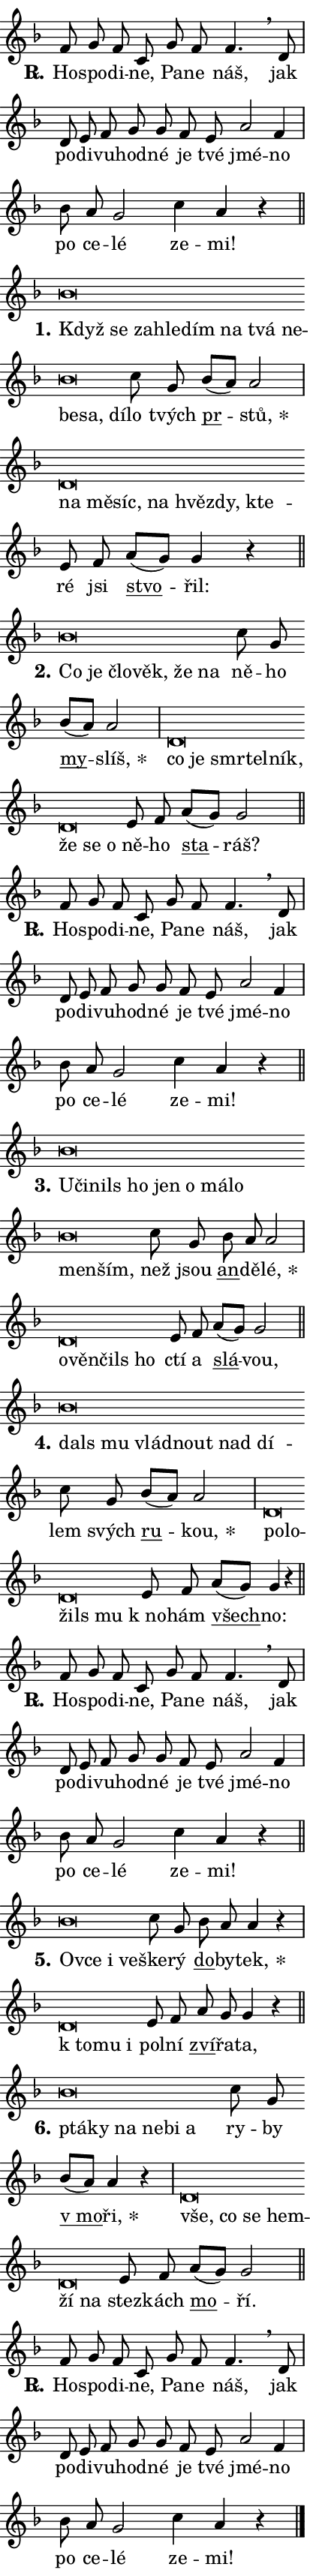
\version "2.24.0"
\header { tagline = "" }
\paper {
  indent = 0\cm
  top-margin = 0\cm
  right-margin = 0.13\cm % to fit lyric hyphens
  bottom-margin = 0\cm
  left-margin = 0\cm
  paper-width = 7\cm
  page-breaking = #ly:one-page-breaking
  system-system-spacing.basic-distance = #11
  score-system-spacing.basic-distance = #11
  ragged-last = ##f
}


%% Author: Thomas Morley
%% https://lists.gnu.org/archive/html/lilypond-user/2020-05/msg00002.html
#(define (line-position grob)
"Returns position of @var[grob} in current system:
   @code{'start}, if at first time-step
   @code{'end}, if at last time-step
   @code{'middle} otherwise
"
  (let* ((col (ly:item-get-column grob))
         (ln (ly:grob-object col 'left-neighbor))
         (rn (ly:grob-object col 'right-neighbor))
         (col-to-check-left (if (ly:grob? ln) ln col))
         (col-to-check-right (if (ly:grob? rn) rn col))
         (break-dir-left
           (and
             (ly:grob-property col-to-check-left 'non-musical #f)
             (ly:item-break-dir col-to-check-left)))
         (break-dir-right
           (and
             (ly:grob-property col-to-check-right 'non-musical #f)
             (ly:item-break-dir col-to-check-right))))
        (cond ((eqv? 1 break-dir-left) 'start)
              ((eqv? -1 break-dir-right) 'end)
              (else 'middle))))

#(define (tranparent-at-line-position vctor)
  (lambda (grob)
  "Relying on @code{line-position} select the relevant enry from @var{vctor}.
Used to determine transparency,"
    (case (line-position grob)
      ((end) (not (vector-ref vctor 0)))
      ((middle) (not (vector-ref vctor 1)))
      ((start) (not (vector-ref vctor 2))))))

noteHeadBreakVisibility =
#(define-music-function (break-visibility)(vector?)
"Makes @code{NoteHead}s transparent relying on @var{break-visibility}"
#{
  \override NoteHead.transparent =
    #(tranparent-at-line-position break-visibility)
#})

#(define delete-ledgers-for-transparent-note-heads
  (lambda (grob)
    "Reads whether a @code{NoteHead} is transparent.
If so this @code{NoteHead} is removed from @code{'note-heads} from
@var{grob}, which is supposed to be @code{LedgerLineSpanner}.
As a result ledgers are not printed for this @code{NoteHead}"
    (let* ((nhds-array (ly:grob-object grob 'note-heads))
           (nhds-list
             (if (ly:grob-array? nhds-array)
                 (ly:grob-array->list nhds-array)
                 '()))
           ;; Relies on the transparent-property being done before
           ;; Staff.LedgerLineSpanner.after-line-breaking is executed.
           ;; This is fragile ...
           (to-keep
             (remove
               (lambda (nhd)
                 (ly:grob-property nhd 'transparent #f))
               nhds-list)))
      ;; TODO find a better method to iterate over grob-arrays, similiar
      ;; to filter/remove etc for lists
      ;; For now rebuilt from scratch
      (set! (ly:grob-object grob 'note-heads)  '())
      (for-each
        (lambda (nhd)
          (ly:pointer-group-interface::add-grob grob 'note-heads nhd))
        to-keep))))

squashNotes = {
  \override NoteHead.X-extent = #'(-0.2 . 0.2)
  \override NoteHead.Y-extent = #'(-0.75 . 0)
  \override NoteHead.stencil =
    #(lambda (grob)
       (let ((pos (ly:grob-property grob 'staff-position)))
         (begin
           (if (< pos -7) (display "ERROR: Lower brevis then expected\n") (display "OK: Expected brevis position\n"))
           (if (<= pos -6) ly:text-interface::print ly:note-head::print))))
}
unSquashNotes = {
  \revert NoteHead.X-extent
  \revert NoteHead.Y-extent
  \revert NoteHead.stencil
}

hideNotes = \noteHeadBreakVisibility #begin-of-line-visible
unHideNotes = \noteHeadBreakVisibility #all-visible

% work-around for resetting accidentals
% https://lilypond.org/doc/v2.23/Documentation/notation/displaying-rhythms#unmetered-music
cadenzaMeasure = {
  \cadenzaOff
  \partial 1024 s1024
  \cadenzaOn
}

#(define-markup-command (accent layout props text) (markup?)
  "Underline accented syllable"
  (interpret-markup layout props
    #{\markup \override #'(offset . 4.3) \underline { #text }#}))

responsum = \markup \concat {
  "R" \hspace #-1.05 \path #0.1 #'((moveto 0 0.07) (lineto 0.9 0.8)) \hspace #0.05 "."
}

spaceSize = #0.6828661417322834 % exact space size for TeX Gyre Schola

\layout {
  \context {
    \Staff
    \remove "Time_signature_engraver"
    \override LedgerLineSpanner.after-line-breaking = #delete-ledgers-for-transparent-note-heads
  }
  \context {
    \Lyrics {
      \override LyricSpace.minimum-distance = \spaceSize
      \override LyricText.font-name = #"TeX Gyre Schola"
      \override LyricText.font-size = 1
      \override StanzaNumber.font-name = #"TeX Gyre Schola Bold"
      \override StanzaNumber.font-size = 1
    }
  }
  \context {
    \Score 
    \override NoteHead.text =
      #(lambda (grob) 
        (let ((pos (ly:grob-property grob 'staff-position)))
          #{\markup {
            \combine
              \halign #-0.55 \raise #(if (= pos -6) 0 0.5) \override #'(thickness . 2) \draw-line #'(3.2 . 0)
              \musicglyph "noteheads.sM1"
          }#}))
  }
}

% magnetic-lyrics.ily
%
%   written by
%     Jean Abou Samra <jean@abou-samra.fr>
%     Werner Lemberg <wl@gnu.org>
%
%   adapted by
%     Jiri Hon <jiri.hon@gmail.com>
%
% Version 2022-Apr-15

% https://www.mail-archive.com/lilypond-user@gnu.org/msg149350.html

#(define (Left_hyphen_pointer_engraver context)
   "Collect syllable-hyphen-syllable occurrences in lyrics and store
them in properties.  This engraver only looks to the left.  For
example, if the lyrics input is @code{foo -- bar}, it does the
following.

@itemize @bullet
@item
Set the @code{text} property of the @code{LyricHyphen} grob between
@q{foo} and @q{bar} to @code{foo}.

@item
Set the @code{left-hyphen} property of the @code{LyricText} grob with
text @q{foo} to the @code{LyricHyphen} grob between @q{foo} and
@q{bar}.
@end itemize

Use this auxiliary engraver in combination with the
@code{lyric-@/text::@/apply-@/magnetic-@/offset!} hook."
   (let ((hyphen #f)
         (text #f))
     (make-engraver
      (acknowledgers
       ((lyric-syllable-interface engraver grob source-engraver)
        (set! text grob)))
      (end-acknowledgers
       ((lyric-hyphen-interface engraver grob source-engraver)
        ;(when (not (grob::has-interface grob 'lyric-space-interface))
          (set! hyphen grob)));)
      ((stop-translation-timestep engraver)
       (when (and text hyphen)
         (ly:grob-set-object! text 'left-hyphen hyphen))
       (set! text #f)
       (set! hyphen #f)))))

#(define (lyric-text::apply-magnetic-offset! grob)
   "If the space between two syllables is less than the value in
property @code{LyricText@/.details@/.squash-threshold}, move the right
syllable to the left so that it gets concatenated with the left
syllable.

Use this function as a hook for
@code{LyricText@/.after-@/line-@/breaking} if the
@code{Left_@/hyphen_@/pointer_@/engraver} is active."
   (let ((hyphen (ly:grob-object grob 'left-hyphen #f)))
     (when hyphen
       (let ((left-text (ly:spanner-bound hyphen LEFT)))
         (when (grob::has-interface left-text 'lyric-syllable-interface)
           (let* ((common (ly:grob-common-refpoint grob left-text X))
                  (this-x-ext (ly:grob-extent grob common X))
                  (left-x-ext
                   (begin
                     ;; Trigger magnetism for left-text.
                     (ly:grob-property left-text 'after-line-breaking)
                     (ly:grob-extent left-text common X)))
                  ;; `delta` is the gap width between two syllables.
                  (delta (- (interval-start this-x-ext)
                            (interval-end left-x-ext)))
                  (details (ly:grob-property grob 'details))
                  (threshold (assoc-get 'squash-threshold details 0.2)))
             (when (< delta threshold)
               (let* (;; We have to manipulate the input text so that
                      ;; ligatures crossing syllable boundaries are not
                      ;; disabled.  For languages based on the Latin
                      ;; script this is essentially a beautification.
                      ;; However, for non-Western scripts it can be a
                      ;; necessity.
                      (lt (ly:grob-property left-text 'text))
                      (rt (ly:grob-property grob 'text))
                      (is-space (grob::has-interface hyphen 'lyric-space-interface))
                      (space (if is-space " " ""))
                      (extra-delta (if is-space spaceSize 0))
                      ;; Append new syllable.
                      (ltrt-space (if (and (string? lt) (string? rt))
                                (string-append lt space rt)
                                (make-concat-markup (list lt space rt))))
                      ;; Right-align `ltrt` to the right side.
                      (ltrt-space-markup (grob-interpret-markup
                               grob
                               (make-translate-markup
                                (cons (interval-length this-x-ext) 0)
                                (make-right-align-markup ltrt-space)))))
                 (begin
                   ;; Don't print `left-text`.
                   (ly:grob-set-property! left-text 'stencil #f)
                   ;; Set text and stencil (which holds all collected
                   ;; syllables so far) and shift it to the left.
                   (ly:grob-set-property! grob 'text ltrt-space)
                   (ly:grob-set-property! grob 'stencil ltrt-space-markup)
                   (ly:grob-translate-axis! grob (- (- delta extra-delta)) X))))))))))


#(define (lyric-hyphen::displace-bounds-first grob)
   ;; Make very sure this callback isn't triggered too early.
   (let ((left (ly:spanner-bound grob LEFT))
         (right (ly:spanner-bound grob RIGHT)))
     (ly:grob-property left 'after-line-breaking)
     (ly:grob-property right 'after-line-breaking)
     (ly:lyric-hyphen::print grob)))

squashThreshold = #0.4

\layout {
  \context {
    \Lyrics
    \consists #Left_hyphen_pointer_engraver
    \override LyricText.after-line-breaking =
      #lyric-text::apply-magnetic-offset!
    \override LyricHyphen.stencil = #lyric-hyphen::displace-bounds-first
    \override LyricText.details.squash-threshold = \squashThreshold
    \override LyricHyphen.minimum-distance = 0
    \override LyricHyphen.minimum-length = \squashThreshold
  }
}

squashText = \override LyricText.details.squash-threshold = 9999
unSquashText = \override LyricText.details.squash-threshold = \squashThreshold

leftText = \override LyricText.self-alignment-X = #LEFT
unLeftText = \revert LyricText.self-alignment-X

starOffset = #(lambda (grob) 
                (let ((x_offset (ly:self-alignment-interface::aligned-on-x-parent grob)))
                  (if (= x_offset 0) 0 (+ x_offset 1.2))))

star = #(define-music-function (syllable)(string?)
"Append star separator at the end of a syllable"
#{
  \once \override LyricText.X-offset = #starOffset
  \lyricmode { \markup {
    #syllable
    \override #'((font-name . "TeX Gyre Schola Bold")) \hspace #0.2 \lower #0.65 \larger "*"
  } }
#})

starAccent = #(define-music-function (syllable)(string?)
"Append star separator at the end of a syllable and make accent"
#{
  \once \override LyricText.X-offset = #starOffset
  \lyricmode { \markup {
    \accent #syllable
    \override #'((font-name . "TeX Gyre Schola Bold")) \hspace #0.2 \lower #0.65 \larger "*"
  } }
#})

breath = #(define-music-function (syllable)(string?)
"Append breathing indicator at the end of a syllable"
#{
  \lyricmode { \markup { #syllable "+" } }
#})

optionalBreath = #(define-music-function (syllable)(string?)
"Append optional breathing indicator at the end of a syllable"
#{
  \lyricmode { \markup { #syllable "(+)" } }
#})


\score {
    <<
        \new Voice = "melody" { \cadenzaOn \key f \major \relative { f'8 g f c g' f f4. \breathe d8 \cadenzaMeasure \bar "|" d e f g g \bar "" f e \bar "" a2 f4 \cadenzaMeasure \bar "|" bes8 a g2 \bar "" c4 a r \cadenzaMeasure \bar "||" \break } }
        \new Lyrics \lyricsto "melody" { \lyricmode { \set stanza = \responsum
Ho -- spo -- di -- ne, Pa -- ne náš, jak po -- di -- vu -- hod -- né je tvé jmé -- no po ce -- lé ze -- mi! } }
    >>
    \layout {}
}

\score {
    <<
        \new Voice = "melody" { \cadenzaOn \key f \major \relative { \squashNotes bes'\breve*1/16 \hideNotes \breve*1/16 \bar "" \breve*1/16 \bar "" \breve*1/16 \bar "" \breve*1/16 \bar "" \breve*1/16 \bar "" \breve*1/16 \bar "" \breve*1/16 \bar "" \breve*1/16 \bar "" \breve*1/16 \breve*1/16 \bar "" \unHideNotes \unSquashNotes c8 g \bar "" bes[( a)] a2 \cadenzaMeasure \bar "|" \squashNotes d,\breve*1/16 \hideNotes \breve*1/16 \bar "" \breve*1/16 \bar "" \breve*1/16 \bar "" \breve*1/16 \bar "" \breve*1/16 \breve*1/16 \bar "" \unHideNotes \unSquashNotes e8 f \bar "" a[( g)] g4 r \cadenzaMeasure \bar "||" \break } }
        \new Lyrics \lyricsto "melody" { \lyricmode { \set stanza = "1."
\leftText Když \squashText se za -- hle -- dím na tvá ne -- be -- sa, dí -- \unLeftText \unSquashText lo tvých \markup \accent pr -- \star stů, \leftText na \squashText mě -- síc, na hvěz -- dy, kte -- \unLeftText \unSquashText ré jsi \markup \accent stvo -- řil: } }
    >>
    \layout {}
}

\score {
    <<
        \new Voice = "melody" { \cadenzaOn \key f \major \relative { \squashNotes bes'\breve*1/16 \hideNotes \breve*1/16 \bar "" \breve*1/16 \bar "" \breve*1/16 \bar "" \breve*1/16 \breve*1/16 \bar "" \unHideNotes \unSquashNotes c8 g \bar "" bes[( a)] a2 \cadenzaMeasure \bar "|" \squashNotes d,\breve*1/16 \hideNotes \breve*1/16 \bar "" \breve*1/16 \bar "" \breve*1/16 \bar "" \breve*1/16 \bar "" \breve*1/16 \bar "" \breve*1/16 \breve*1/16 \bar "" \unHideNotes \unSquashNotes e8 f \bar "" a[( g)] g2 \cadenzaMeasure \bar "||" \break } }
        \new Lyrics \lyricsto "melody" { \lyricmode { \set stanza = "2."
\leftText Co \squashText je člo -- věk, že na \unLeftText \unSquashText ně -- ho \markup \accent my -- \star slíš, \leftText co \squashText je smr -- tel -- ník, že se o \unLeftText \unSquashText ně -- ho \markup \accent sta -- ráš? } }
    >>
    \layout {}
}

\score {
    <<
        \new Voice = "melody" { \cadenzaOn \key f \major \relative { f'8 g f c g' f f4. \breathe d8 \cadenzaMeasure \bar "|" d e f g g \bar "" f e \bar "" a2 f4 \cadenzaMeasure \bar "|" bes8 a g2 \bar "" c4 a r \cadenzaMeasure \bar "||" \break } }
        \new Lyrics \lyricsto "melody" { \lyricmode { \set stanza = \responsum
Ho -- spo -- di -- ne, Pa -- ne náš, jak po -- di -- vu -- hod -- né je tvé jmé -- no po ce -- lé ze -- mi! } }
    >>
    \layout {}
}

\score {
    <<
        \new Voice = "melody" { \cadenzaOn \key f \major \relative { \squashNotes bes'\breve*1/16 \hideNotes \breve*1/16 \bar "" \breve*1/16 \bar "" \breve*1/16 \bar "" \breve*1/16 \bar "" \breve*1/16 \bar "" \breve*1/16 \bar "" \breve*1/16 \bar "" \breve*1/16 \breve*1/16 \bar "" \unHideNotes \unSquashNotes c8 g \bar "" bes a a2 \cadenzaMeasure \bar "|" \squashNotes d,\breve*1/16 \hideNotes \breve*1/16 \bar "" \breve*1/16 \breve*1/16 \bar "" \unHideNotes \unSquashNotes e8 f \bar "" a[( g)] g2 \cadenzaMeasure \bar "||" \break } }
        \new Lyrics \lyricsto "melody" { \lyricmode { \set stanza = "3."
\leftText U -- \squashText či -- nils ho jen o má -- lo men -- ším, \unLeftText \unSquashText než jsou \markup \accent an -- dě -- \star lé, \leftText o -- \squashText věn -- čils ho \unLeftText \unSquashText ctí a \markup \accent slá -- vou, } }
    >>
    \layout {}
}

\score {
    <<
        \new Voice = "melody" { \cadenzaOn \key f \major \relative { \squashNotes bes'\breve*1/16 \hideNotes \breve*1/16 \bar "" \breve*1/16 \bar "" \breve*1/16 \bar "" \breve*1/16 \breve*1/16 \bar "" \unHideNotes \unSquashNotes c8 g \bar "" bes[( a)] a2 \cadenzaMeasure \bar "|" \squashNotes d,\breve*1/16 \hideNotes \breve*1/16 \bar "" \breve*1/16 \breve*1/16 \bar "" \unHideNotes \unSquashNotes e8 f \bar "" a[( g)] g4 r \cadenzaMeasure \bar "||" \break } }
        \new Lyrics \lyricsto "melody" { \lyricmode { \set stanza = "4."
\leftText dals \squashText mu vlád -- nout nad dí -- \unLeftText \unSquashText lem svých \markup \accent ru -- \star kou, \leftText po -- \squashText lo -- žils mu \unLeftText \unSquashText "k no" -- hám \markup \accent všech -- no: } }
    >>
    \layout {}
}

\score {
    <<
        \new Voice = "melody" { \cadenzaOn \key f \major \relative { f'8 g f c g' f f4. \breathe d8 \cadenzaMeasure \bar "|" d e f g g \bar "" f e \bar "" a2 f4 \cadenzaMeasure \bar "|" bes8 a g2 \bar "" c4 a r \cadenzaMeasure \bar "||" \break } }
        \new Lyrics \lyricsto "melody" { \lyricmode { \set stanza = \responsum
Ho -- spo -- di -- ne, Pa -- ne náš, jak po -- di -- vu -- hod -- né je tvé jmé -- no po ce -- lé ze -- mi! } }
    >>
    \layout {}
}

\score {
    <<
        \new Voice = "melody" { \cadenzaOn \key f \major \relative { \squashNotes bes'\breve*1/16 \hideNotes \breve*1/16 \bar "" \breve*1/16 \breve*1/16 \bar "" \unHideNotes \unSquashNotes c8 g \bar "" bes a a4 r \cadenzaMeasure \bar "|" \squashNotes d,\breve*1/16 \hideNotes \breve*1/16 \breve*1/16 \bar "" \unHideNotes \unSquashNotes e8 f \bar "" a g g4 r \cadenzaMeasure \bar "||" \break } }
        \new Lyrics \lyricsto "melody" { \lyricmode { \set stanza = "5."
\leftText Ov -- \squashText ce i ve -- \unLeftText \unSquashText ške -- rý \markup \accent do -- by -- \star tek, \leftText "k to" -- \squashText mu i \unLeftText \unSquashText pol -- ní \markup \accent zví -- řa -- ta, } }
    >>
    \layout {}
}

\score {
    <<
        \new Voice = "melody" { \cadenzaOn \key f \major \relative { \squashNotes bes'\breve*1/16 \hideNotes \breve*1/16 \bar "" \breve*1/16 \bar "" \breve*1/16 \bar "" \breve*1/16 \breve*1/16 \bar "" \unHideNotes \unSquashNotes c8 g \bar "" bes[( a)] a4 r \cadenzaMeasure \bar "|" \squashNotes d,\breve*1/16 \hideNotes \breve*1/16 \bar "" \breve*1/16 \bar "" \breve*1/16 \bar "" \breve*1/16 \breve*1/16 \bar "" \unHideNotes \unSquashNotes e8 f \bar "" a[( g)] g2 \cadenzaMeasure \bar "||" \break } }
        \new Lyrics \lyricsto "melody" { \lyricmode { \set stanza = "6."
\leftText ptá -- \squashText ky na ne -- bi a \unLeftText \unSquashText ry -- by \markup \accent "v mo" -- \star ři, \leftText vše, \squashText co se hem -- ží na \unLeftText \unSquashText stez -- kách \markup \accent mo -- ří. } }
    >>
    \layout {}
}

\score {
    <<
        \new Voice = "melody" { \cadenzaOn \key f \major \relative { f'8 g f c g' f f4. \breathe d8 \cadenzaMeasure \bar "|" d e f g g \bar "" f e \bar "" a2 f4 \cadenzaMeasure \bar "|" bes8 a g2 \bar "" c4 a r \cadenzaMeasure \bar "||" \break } \bar "|." }
        \new Lyrics \lyricsto "melody" { \lyricmode { \set stanza = \responsum
Ho -- spo -- di -- ne, Pa -- ne náš, jak po -- di -- vu -- hod -- né je tvé jmé -- no po ce -- lé ze -- mi! } }
    >>
    \layout {}
}
